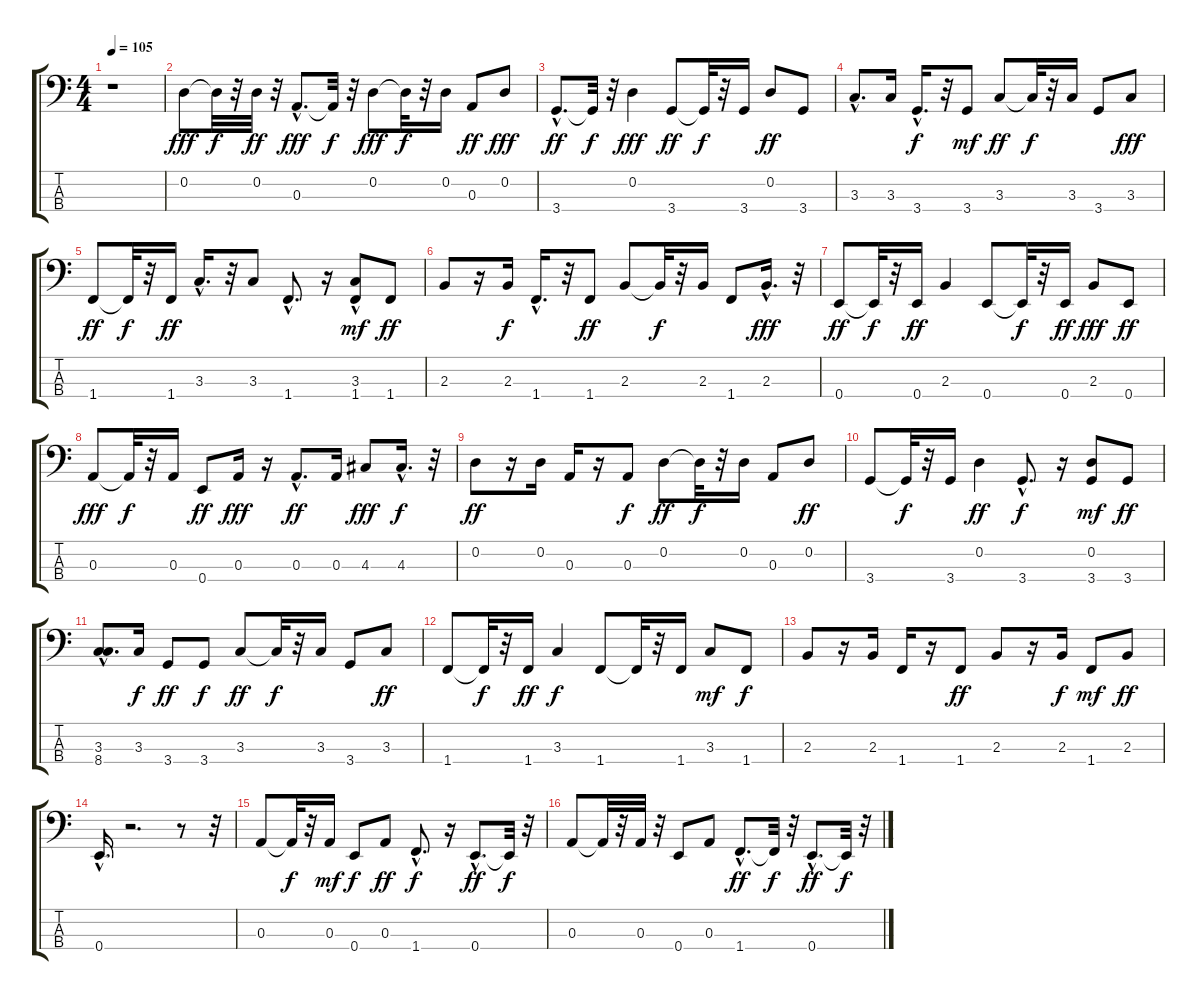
\track "" {instrument electricbassfinger}
\staff {score tabs}
\tuning (G2 D2 A1 E1) {hide}
\ts (4 4)
\tempo 105
\clef f4
\ks c
r.1{dy fff instrument electricbassfinger} |
0.2.8 0.2{t}.32{dy f} r.32 0.2.32{dy ff} r.32 0.3{hac}.8{d dy fff} 0.3{t}.32{dy f} r.32 0.2.8{dy fff} 0.2{t}.32{dy f} r.32 0.2.16 0.3.8{dy ff} 0.2.8{dy fff} |
3.4{hac}.8{d dy ff} 3.4{t}.32{dy f} r.32 0.2.4{dy fff} 3.4.8{dy ff} 3.4{t}.32{dy f} r.32 3.4.16 0.2.8{dy ff} 3.4.8 |
3.3{hac}.8{d} 3.3.16 3.4{hac}.16{d dy f} r.32 3.4.8{dy mf} 3.3.8{dy ff} 3.3{t}.32{dy f} r.32 3.3.16 3.4.8 3.3.8{dy fff} |
1.4.8{dy ff} 1.4{t}.32{dy f} r.32 1.4.16{dy ff} 3.3{hac}.16{d} r.32 3.3.8 1.4{hac}.8{d} r.16 (3.3{hac} 1.4).8{dy mf} 1.4.8{dy ff} |
2.3.8 r.16 2.3.16{dy f} 1.4{hac}.16{d} r.32 1.4.8{dy ff} 2.3.8 2.3{t}.32{dy f} r.32 2.3.16 1.4.8 2.3{hac}.16{d dy fff} r.32 |
0.4.8{dy ff} 0.4{t}.32{dy f} r.32 0.4.16{dy ff} 2.3.4 0.4.8 0.4{t}.32{dy f} r.32 0.4.16{dy ff} 2.3.8{dy fff} 0.4.8{dy ff} |
0.3.8{dy fff} 0.3{t}.32{dy f} r.32 0.3.16 0.4.8{dy ff} 0.3.16{dy fff} r.16 0.3{hac}.8{d dy ff} 0.3.16 4.3.8{dy fff} 4.3{hac}.16{d dy f} r.32 |
0.2.8{dy ff} r.16 0.2.16 0.3.16 r.16 0.3.8{dy f} 0.2.8{dy ff} 0.2{t}.32{dy f} r.32 0.2.16 0.3.8 0.2.8{dy ff} |
3.4.8 3.4{t}.32{dy f} r.32 3.4.16 0.2.4{dy ff} 3.4{hac}.8{d dy f} r.16 (0.2 3.4).8{dy mf} 3.4.8{dy ff} |
(3.3{hac} 8.4{hac}).8{d} 3.3.16{dy f} 3.4.8{dy ff} 3.4.8{dy f} 3.3.8{dy ff} 3.3{t}.32{dy f} r.32 3.3.16 3.4.8 3.3.8{dy ff} |
1.4.8 1.4{t}.32{dy f} r.32 1.4.16{dy ff} 3.3.4{dy f} 1.4.8 1.4{t}.32 r.32 1.4.16 3.3.8{dy mf} 1.4.8{dy f} |
2.3.8 r.16 2.3.16 1.4.16 r.16 1.4.8{dy ff} 2.3.8 r.16 2.3.16{dy f} 1.4.8{dy mf} 2.3.8{dy ff} |
0.4{hac}.16{d} r.2{d} r.8 r.32 |
0.3.8 0.3{t}.32{dy f} r.32 0.3.16{dy mf} 0.4.8{dy f} 0.3.8{dy ff} 1.4{hac}.8{d dy f} r.16 0.4{hac}.8{d dy ff} 0.4{t}.32{dy f} r.32 |
0.3.8 0.3{t}.32 r.32 0.3.32 r.32 0.4.8 0.3.8 1.4{hac}.8{d dy ff} 1.4{t}.32{dy f} r.32 0.4{hac}.8{d dy ff} 0.4{t}.32{dy f} r.32
